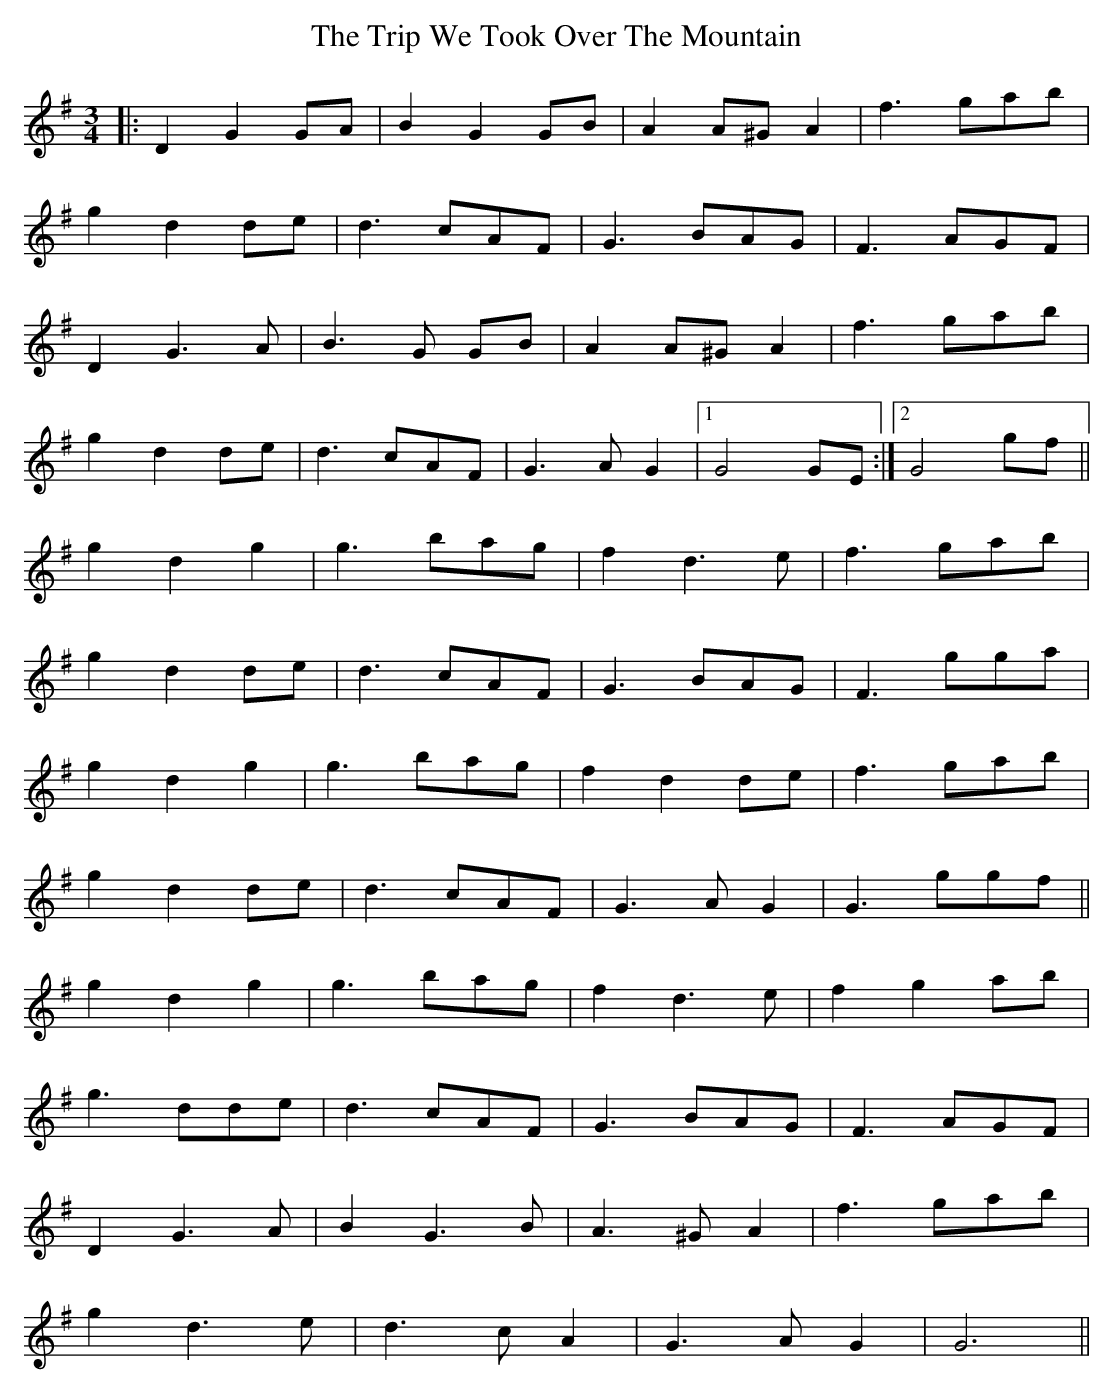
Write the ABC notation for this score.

X:1
T: The Trip We Took Over The Mountain
M: 3/4
L: 1/8
K: Gmaj
|:D2 G2 GA|B2 G2 GB|A2 A^G A2|f3 gab|
g2 d2 de|d3 cAF|G3 BAG|F3 AGF|
D2 G3A|B3G GB|A2 A^G A2|f3 gab|
g2 d2 de|d3 cAF|G3A G2|1 G4GE:|2 G4 gf||
g2 d2 g2|g3 bag|f2 d3e|f3 gab|
g2 d2 de|d3 cAF|G3 BAG|F3 gga|
g2 d2 g2|g3 bag|f2 d2 de|f3 gab|
g2 d2 de|d3 cAF|G3A G2|G3 ggf||
g2 d2 g2|g3 bag|f2 d3e|f2 g2 ab|
g3 dde|d3 cAF|G3 BAG|F3 AGF|
D2 G3A|B2 G3B|A3^G A2|f3 gab|
g2 d3e|d3c A2|G3A G2|G6||
